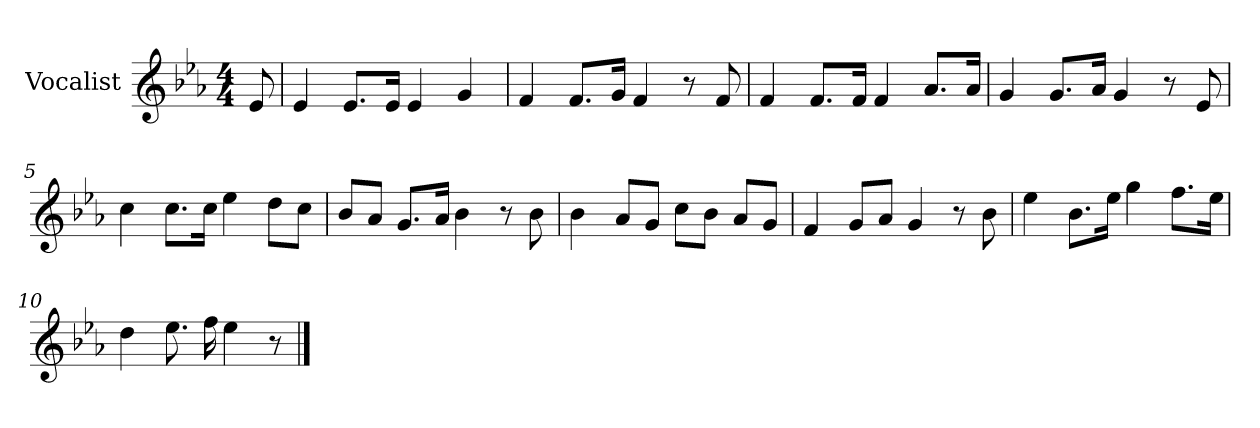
**kern
*part1
*staff1
*I"Vocalist
*k[b-e-a-]
*E-:
*M4/4
=
8e-
=1
4e-
8.e-L
16e-Jk
4e-
4g
=2
4f
8.fL
16gJk
4f
8r
8f
=3
4f
8.fL
16fJk
4f
8.a-L
16a-Jk
=4
4g
8.gL
16a-Jk
4g
8r
8e-
=5
4cc
8.ccL
16ccJk
4ee-
8ddL
8ccJ
=6
8b-L
8a-J
8.gL
16a-Jk
4b-
8r
8b-
=7
4b-
8a-L
8gJ
8ccL
8b-J
8a-L
8gJ
=8
4f
8gL
8a-J
4g
8r
8b-
=9
4ee-
8.b-L
16ee-Jk
4gg
8.ffL
16ee-Jk
=10
4dd
8.ee-
16ff
4ee-
8r
==
*-
